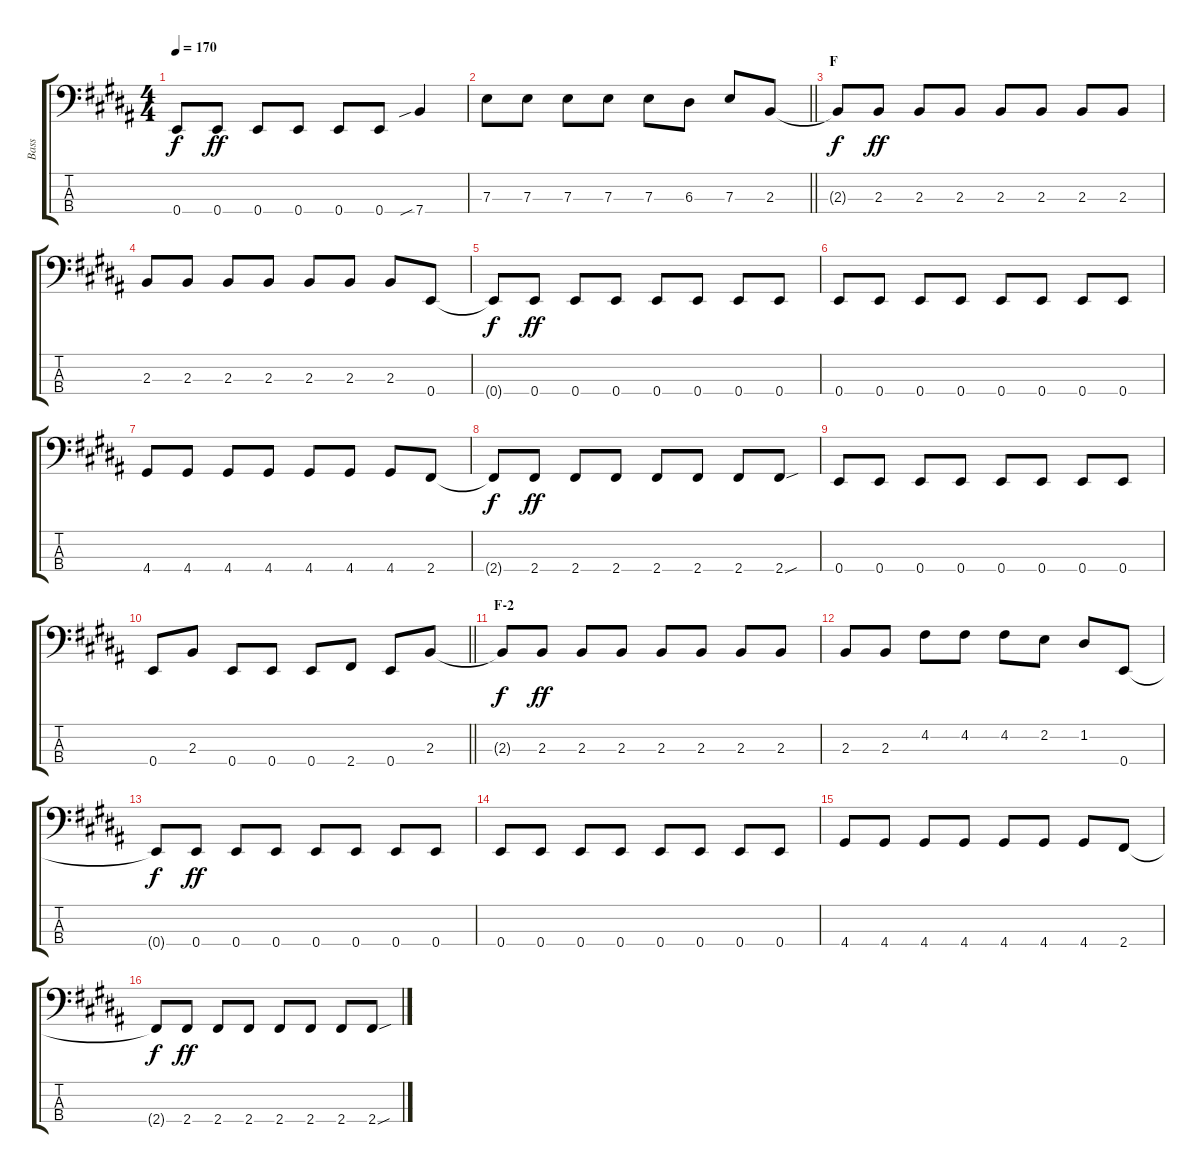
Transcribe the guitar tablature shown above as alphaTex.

\track ("Bass" "Bass") {instrument electricbasspick}
\staff {score tabs}
\tuning (G2 D2 A1 E1) {hide}
\ts (4 4)
\tempo 170
\clef f4
\ks b
0.4{t}.8{dy f} 0.4.8{dy ff} 0.4.8 0.4.8 0.4.8 0.4.8 7.4{sib}.4 |
\barLineRight lightlight
7.3.8 7.3.8 7.3.8 7.3.8 7.3.8 6.3.8 7.3.8 2.3.8 |
\section ("" "F")
2.3{t}.8{dy f} 2.3.8{dy ff} 2.3.8 2.3.8 2.3.8 2.3.8 2.3.8 2.3.8 |
2.3.8 2.3.8 2.3.8 2.3.8 2.3.8 2.3.8 2.3.8 0.4.8 |
0.4{t}.8{dy f} 0.4.8{dy ff} 0.4.8 0.4.8 0.4.8 0.4.8 0.4.8 0.4.8 |
0.4.8 0.4.8 0.4.8 0.4.8 0.4.8 0.4.8 0.4.8 0.4.8 |
4.4.8 4.4.8 4.4.8 4.4.8 4.4.8 4.4.8 4.4.8 2.4.8 |
2.4{t}.8{dy f} 2.4.8{dy ff} 2.4.8 2.4.8 2.4.8 2.4.8 2.4.8 2.4{sou}.8 |
0.4.8 0.4.8 0.4.8 0.4.8 0.4.8 0.4.8 0.4.8 0.4.8 |
\barLineRight lightlight
0.4.8 2.3.8 0.4.8 0.4.8 0.4.8 2.4.8 0.4.8 2.3.8 |
\section ("" "F-2")
2.3{t}.8{dy f} 2.3.8{dy ff} 2.3.8 2.3.8 2.3.8 2.3.8 2.3.8 2.3.8 |
2.3.8 2.3.8 4.2.8 4.2.8 4.2.8 2.2.8 1.2.8 0.4.8 |
0.4{t}.8{dy f} 0.4.8{dy ff} 0.4.8 0.4.8 0.4.8 0.4.8 0.4.8 0.4.8 |
0.4.8 0.4.8 0.4.8 0.4.8 0.4.8 0.4.8 0.4.8 0.4.8 |
4.4.8 4.4.8 4.4.8 4.4.8 4.4.8 4.4.8 4.4.8 2.4.8 |
2.4{t}.8{dy f} 2.4.8{dy ff} 2.4.8 2.4.8 2.4.8 2.4.8 2.4.8 2.4{sou}.8
